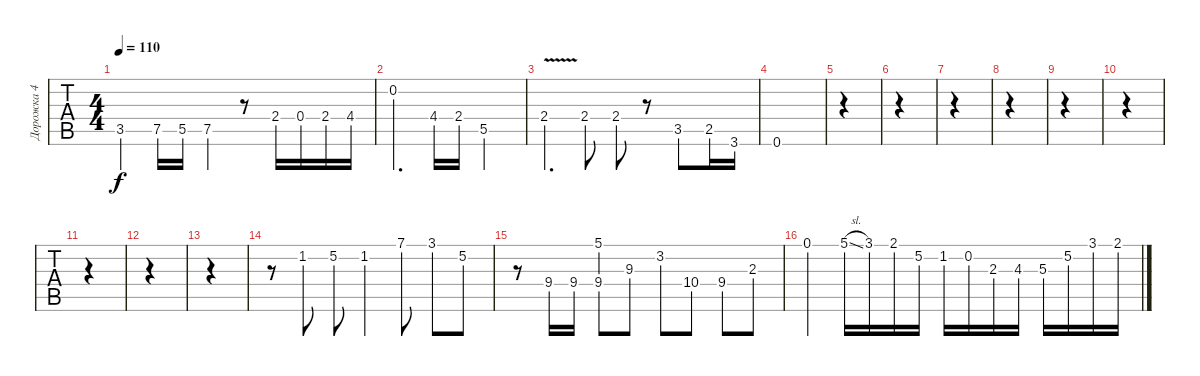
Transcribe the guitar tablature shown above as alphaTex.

\track ("Дорожка 4" "Дорожка 4") {instrument acousticguitarsteel}
\staff {tabs}
\tuning (E4 B3 G3 D3 A2 E2) {hide}
\ts (4 4)
\tempo 110
\clef g2
\ks c
3.5.4{dy f} 7.5.16 5.5.16 7.5.4 r.8 2.4.16 0.4.16 2.4.16 4.4.16 |
0.2.4{d} 4.4.16 2.4.16 5.5.2 |
2.4{v}.4{d} 2.4{st}.8 2.4{st}.8 r.8 3.5.8 2.5.16 3.6.16 |
0.6.1 |
|
|
|
|
|
|
|
|
|
r.8 1.2.8 5.2.8 1.2{st}.4 7.1.8 3.1.8 5.2{st}.8 |
r.8 9.4.16 9.4.16 (5.1 9.4).8 9.3.8 3.2.8 10.4{st}.8 9.4{st}.8 2.3{st}.8 |
0.1.4 5.1{sl}.16 3.1.16 2.1.16 5.2.16 1.2.16 0.2.16 2.3.16 4.3.16 5.3.16 5.2.16 3.1.16 2.1.16
